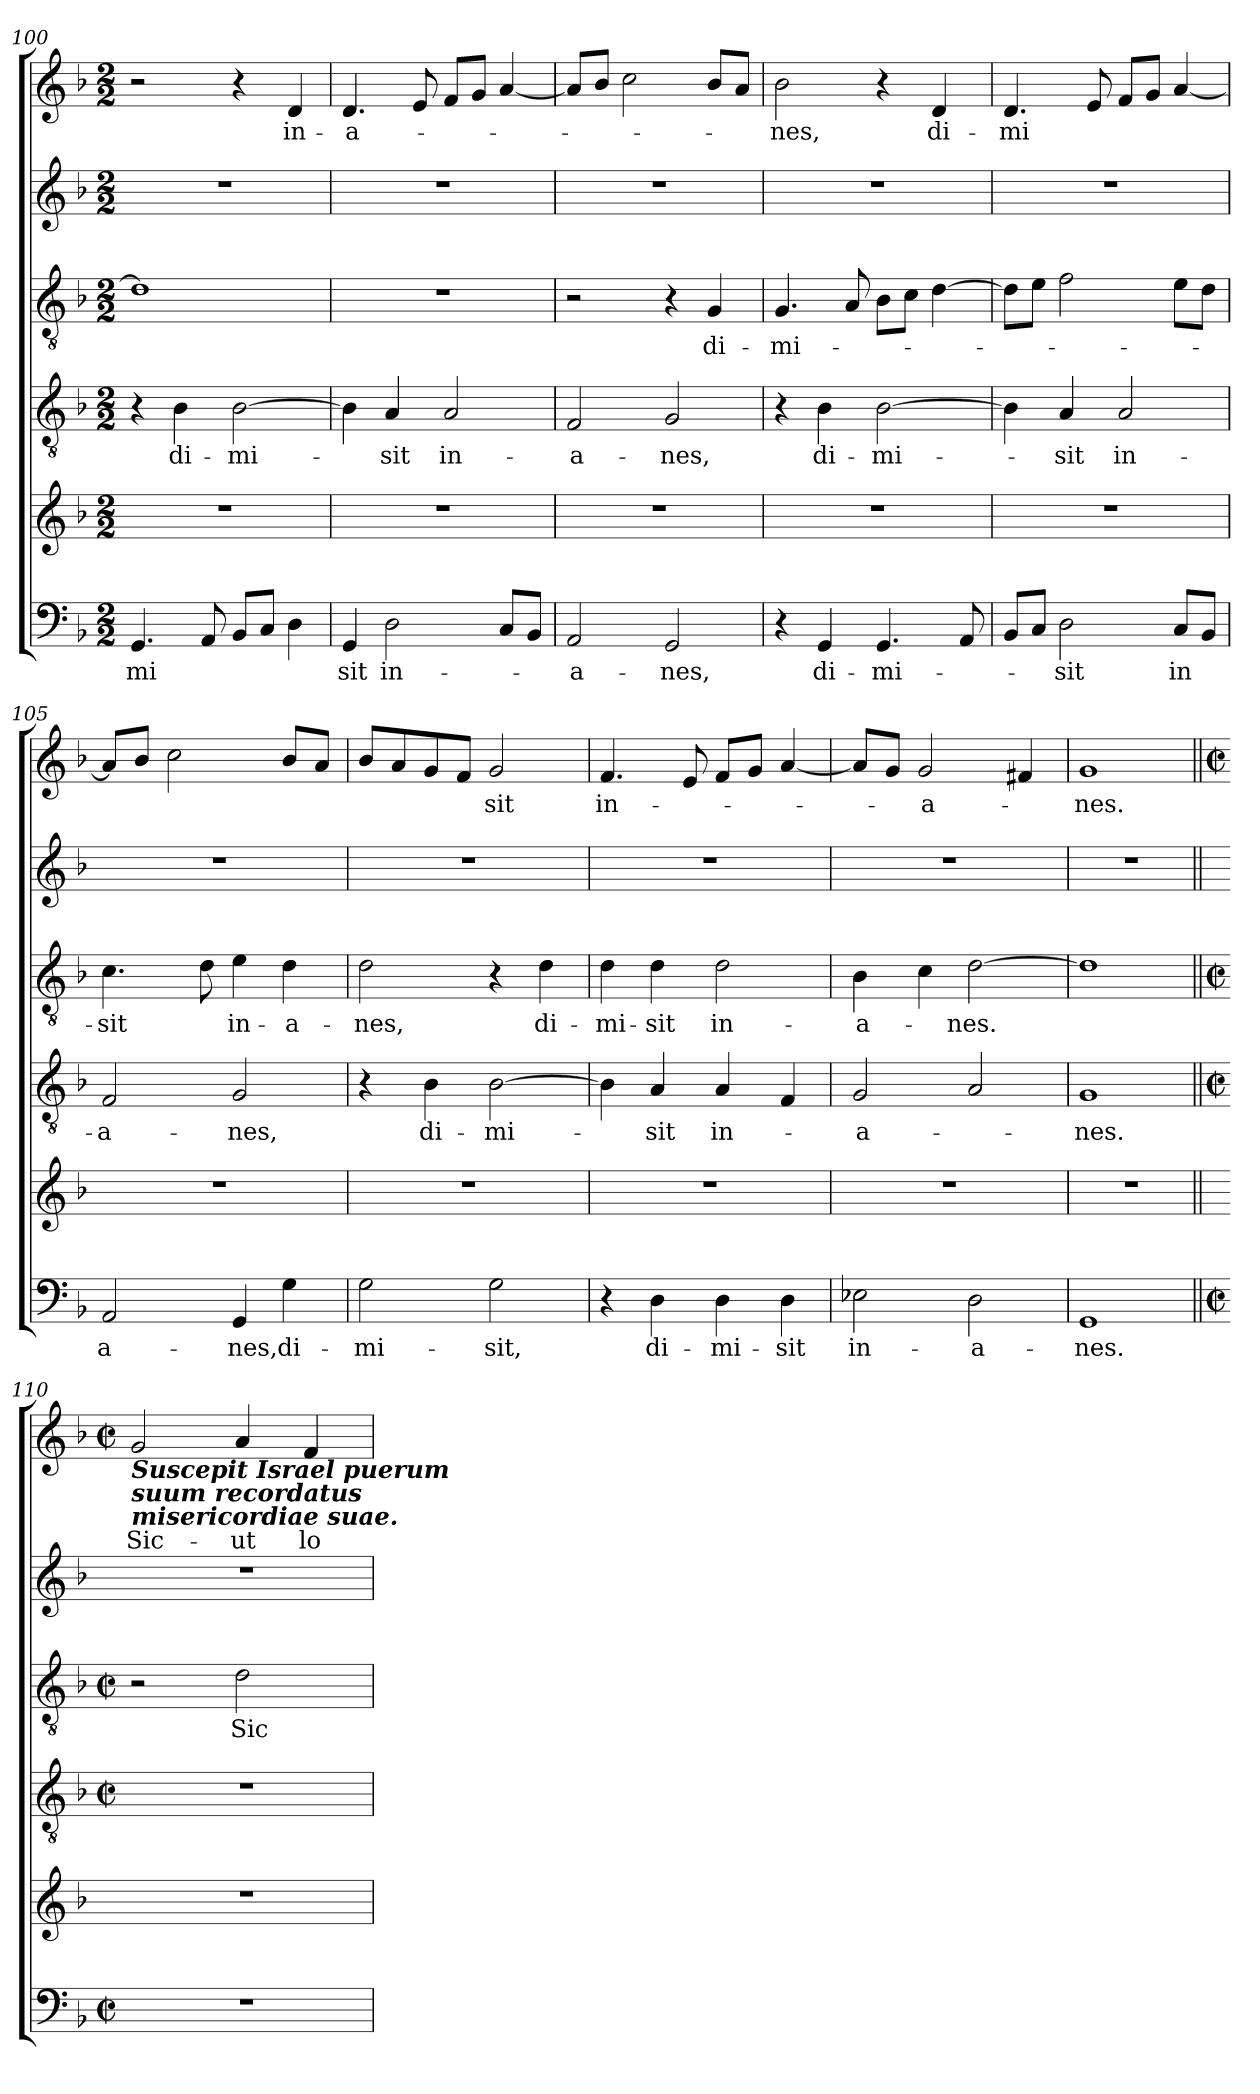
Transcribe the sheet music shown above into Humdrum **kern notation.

**kern	**text	**kern	**kern	**text	**kern	**text	**kern	**kern	**text
*part6	*part6	*part5	*part4	*part4	*part3	*part3	*part2	*part1	*part1
*staff6	*staff6	*staff5	*staff4	*staff4	*staff3	*staff3	*staff2	*staff1	*staff1
!!LO:LB:g=z
*clefF4	*	*clefG2	*clefGv2	*	*clefGv2	*	*clefG2	*clefG2	*
*k[b-]	*	*k[b-]	*k[b-]	*	*k[b-]	*	*k[b-]	*k[b-]	*
*F:	*	*F:	*F:	*	*F:	*	*F:	*F:	*
*M2/2	*	*M2/2	*M2/2	*	*M2/2	*	*M2/2	*M2/2	*
=100	=100	=100	=100	=100	=100	=100	=100	=100	=100
!	!LO:LY:b	!	!	!	!	!	!	!	!
4.GG/	-­mi	1r	4r	.	1d]	.	1r	2r	.
!	!	!	!	!LO:LY:b	!	!	!	!	!
.	.	.	4B-\	di-	.	.	.	.	.
8AA/	.	.	.	.	.	.	.	.	.
!	!	!	!	!LO:LY:b	!	!	!	!	!
8BB-/L	.	.	[2B-\	-mi-	.	.	.	4r	.
8C/J	.	.	.	.	.	.	.	.	.
!	!	!	!	!	!	!	!	!	!LO:LY:b
4D\	.	.	.	.	.	.	.	4d/	in-
=101	=101	=101	=101	=101	=101	=101	=101	=101	=101
!	!LO:LY:b	!	!	!	!	!	!	!	!LO:LY:b
4GG/	sit	1r	4B-\]	.	1r	.	1r	4.d/	-a-
!	!LO:LY:b	!	!	!LO:LY:b	!	!	!	!	!
2D\	in-	.	4A/	-sit	.	.	.	.	.
.	.	.	.	.	.	.	.	8e/	.
!	!	!	!	!LO:LY:b	!	!	!	!	!
.	.	.	2A/	in-	.	.	.	8f/L	.
.	.	.	.	.	.	.	.	8g/J	.
8C/L	.	.	.	.	.	.	.	[4a/	.
8BB-/J	.	.	.	.	.	.	.	.	.
=102	=102	=102	=102	=102	=102	=102	=102	=102	=102
!	!LO:LY:b	!	!	!LO:LY:b	!	!	!	!	!
2AA/	-a-	1r	2F/	-a-	2r	.	1r	8a/L]	.
.	.	.	.	.	.	.	.	8b-/J	.
.	.	.	.	.	.	.	.	2cc\	.
!	!LO:LY:b	!	!	!LO:LY:b	!	!	!	!	!
2GG/	-nes,	.	2G/	-nes,	4r	.	.	.	.
!	!	!	!	!	!	!LO:LY:b	!	!	!
.	.	.	.	.	4G/	di-	.	8b-/L	.
.	.	.	.	.	.	.	.	8a/J	.
=103	=103	=103	=103	=103	=103	=103	=103	=103	=103
!	!	!	!	!	!	!LO:LY:b	!	!	!LO:LY:b
4r	.	1r	4r	.	4.G/	-mi-	1r	2b-\	-nes,
!	!LO:LY:b	!	!	!LO:LY:b	!	!	!	!	!
4GG/	di-	.	4B-\	di-	.	.	.	.	.
.	.	.	.	.	8A/	.	.	.	.
!	!LO:LY:b	!	!	!LO:LY:b	!	!	!	!	!
4.GG/	-mi-	.	[2B-\	-mi-	8B-\L	.	.	4r	.
.	.	.	.	.	8c\J	.	.	.	.
!	!	!	!	!	!	!	!	!	!LO:LY:b
.	.	.	.	.	[4d\	.	.	4d/	di-
8AA/	.	.	.	.	.	.	.	.	.
=104	=104	=104	=104	=104	=104	=104	=104	=104	=104
!	!	!	!	!	!	!	!	!	!LO:LY:b
8BB-/L	.	1r	4B-\]	.	8d\L]	.	1r	4.d/	-mi
8C/J	.	.	.	.	8e\J	.	.	.	.
!	!LO:LY:b	!	!	!LO:LY:b	!	!	!	!	!
2D\	-sit	.	4A/	-sit	2f\	.	.	.	.
.	.	.	.	.	.	.	.	8e/	.
!	!	!	!	!LO:LY:b	!	!	!	!	!
.	.	.	2A/	in-	.	.	.	8f/L	.
.	.	.	.	.	.	.	.	8g/J	.
!	!LO:LY:b	!	!	!	!	!	!	!	!
8C/L	in	.	.	.	8e\L	.	.	[4a/	.
8BB-/J	.	.	.	.	8d\J	.	.	.	.
!!LO:LB:g=z
=105	=105	=105	=105	=105	=105	=105	=105	=105	=105
!	!LO:LY:b	!	!	!LO:LY:b	!	!LO:LY:b	!	!	!
2AA/	­a-	1r	2F/	-­a-	4.c\	-­sit	1r	8a/L]	.
.	.	.	.	.	.	.	.	8b-/J	.
.	.	.	.	.	.	.	.	2cc\	.
.	.	.	.	.	8d\	.	.	.	.
!	!LO:LY:b	!	!	!LO:LY:b	!	!LO:LY:b	!	!	!
4GG/	-nes,	.	2G/	-nes,	4e\	in-	.	.	.
!	!LO:LY:b	!	!	!	!	!LO:LY:b	!	!	!
4G\	di-	.	.	.	4d\	-a-	.	8b-/L	.
.	.	.	.	.	.	.	.	8a/J	.
=106	=106	=106	=106	=106	=106	=106	=106	=106	=106
!	!LO:LY:b	!	!	!	!	!LO:LY:b	!	!	!
2G\	-mi-	1r	4r	.	2d\	-nes,	1r	8b-/L	.
.	.	.	.	.	.	.	.	8a/	.
!	!	!	!	!LO:LY:b	!	!	!	!	!
.	.	.	4B-\	di-	.	.	.	8g/	.
.	.	.	.	.	.	.	.	8f/J	.
!	!LO:LY:b	!	!	!LO:LY:b	!	!	!	!	!LO:LY:b
2G\	-sit,	.	[2B-\	-mi-	4r	.	.	2g/	sit
!	!	!	!	!	!	!LO:LY:b	!	!	!
.	.	.	.	.	4d\	di-	.	.	.
=107	=107	=107	=107	=107	=107	=107	=107	=107	=107
!	!	!	!	!	!	!LO:LY:b	!	!	!LO:LY:b
4r	.	1r	4B-\]	.	4d\	-mi-	1r	4.f/	in-
!	!LO:LY:b	!	!	!LO:LY:b	!	!LO:LY:b	!	!	!
4D\	di-	.	4A/	-sit	4d\	-sit	.	.	.
.	.	.	.	.	.	.	.	8e/	.
!	!LO:LY:b	!	!	!LO:LY:b	!	!LO:LY:b	!	!	!
4D\	-mi-	.	4A/	in-	2d\	in-	.	8f/L	.
.	.	.	.	.	.	.	.	8g/J	.
!	!LO:LY:b	!	!	!	!	!	!	!	!
4D\	-sit	.	4F/	.	.	.	.	[4a/	.
=108	=108	=108	=108	=108	=108	=108	=108	=108	=108
!	!LO:LY:b	!	!	!LO:LY:b	!	!LO:LY:b	!	!	!
2E-\	in-	1r	2G/	-a-	4B-\	-a-	1r	8a/L]	.
.	.	.	.	.	.	.	.	8g/J	.
!	!	!	!	!	!	!	!	!	!LO:LY:b
.	.	.	.	.	4c\	.	.	2g/	-a-
!	!LO:LY:b	!	!	!	!	!LO:LY:b	!	!	!
2D\	-a-	.	2A/	.	[2d\	-nes.	.	.	.
.	.	.	.	.	.	.	.	4f#/	.
=109	=109	=109	=109	=109	=109	=109	=109	=109	=109
!	!LO:LY:b	!	!	!LO:LY:b	!	!	!	!	!LO:LY:b
1GG	-nes.	1r	1G	-nes.	1d]	.	1r	1g	-nes.
!!LO:PB:g=z
=110||	=110||	=110||	=110||	=110||	=110||	=110||	=110||	=110||	=110||
*M2/2	*	*	*M2/2	*	*M2/2	*	*	*M2/2	*
*met(c|)	*	*	*met(c|)	*	*met(c|)	*	*	*met(c|)	*
!	!	!	!	!	!	!	!	!LO:TX:b:Bi:t=Suscepit Israel puerum\nsuum recordatus\nmisericordiae suae.	!
!	!	!	!	!	!	!	!	!	!LO:LY:b
1r	.	1r	1r	.	2r	.	1r	2g/	Sic-
!	!	!	!	!	!	!LO:LY:b	!	!	!LO:LY:b
.	.	.	.	.	2d\	Sic-	.	4a/	-ut
!	!	!	!	!	!	!	!	!	!LO:LY:b
.	.	.	.	.	.	.	.	4f/	lo-
=	=	=	=	=	=	=	=	=	=
*-	*-	*-	*-	*-	*-	*-	*-	*-	*-
